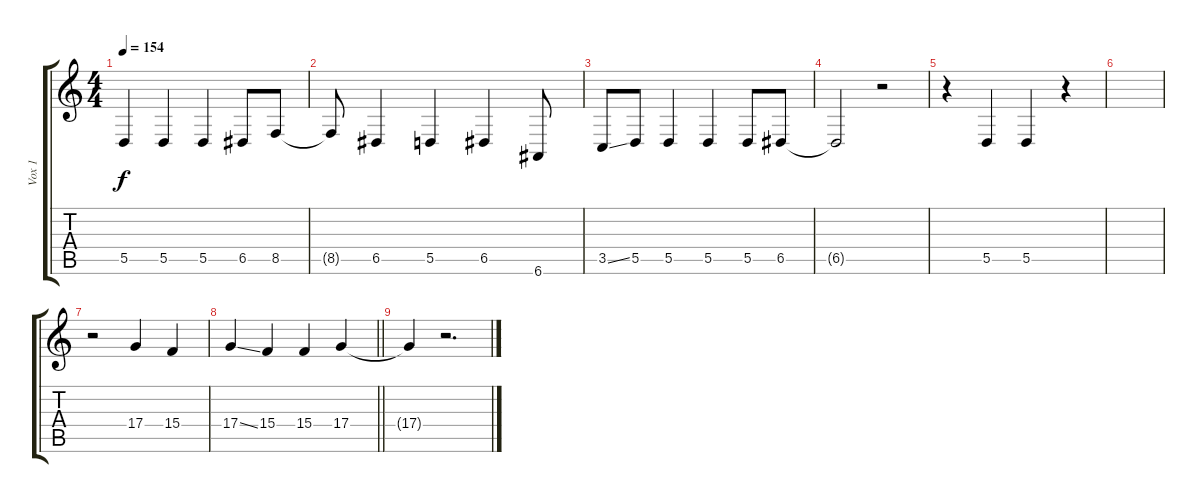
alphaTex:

\track ("Vox 1" "Vox 1") {instrument viola}
\staff {score tabs}
\tuning (E4 B3 G3 D3 A2 E2) {hide}
\ts (4 4)
\tempo 154
\clef g2
\ks c
5.5.4{dy f} 5.5.4 5.5.4 6.5.8 8.5.8 |
8.5{t}.8 6.5.4 5.5.4 6.5.4 6.6.8 |
3.5{ss}.8 5.5.8 5.5.4 5.5.4 5.5.8 6.5.8 |
6.5{t}.2 r.2 |
r.4 5.5.4 5.5.4 r.4 |
|
r.2 17.4.4 15.4.4 |
\barLineRight lightlight
17.4{ss}.4 15.4.4 15.4.4 17.4.4 |
\section ("" " ")
17.4{t}.4 r.2{d}
